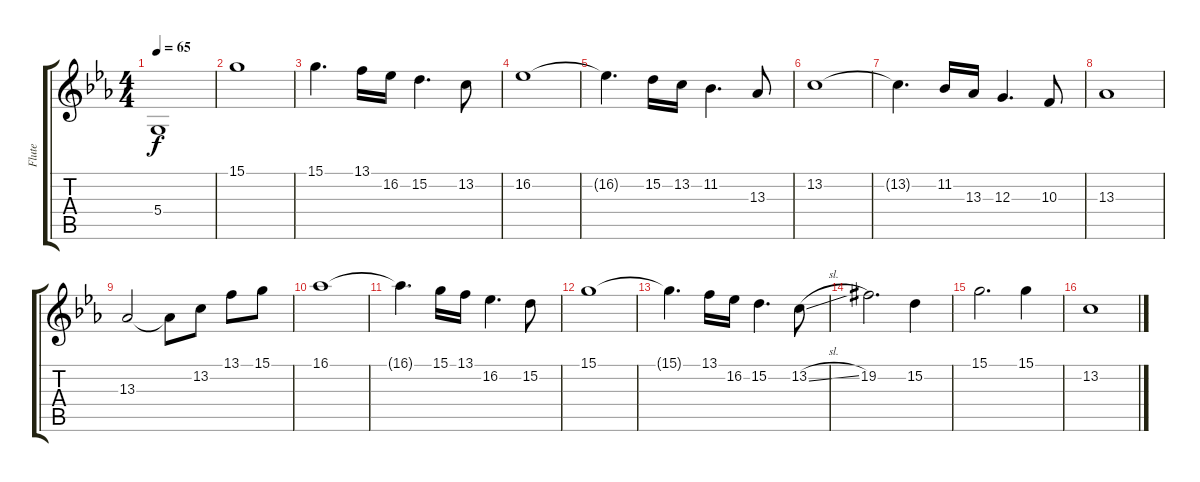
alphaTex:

\track ("Flute" "Flute") {instrument flute}
\staff {score tabs}
\tuning (E4 B3 G3 D3 A2 E2) {hide}
\ts (4 4)
\tempo 65
\clef g2
\ks cminor
5.4.1{dy f} |
15.1.1 |
15.1.4{d} 13.1.16 16.2.16 15.2.4{d} 13.2.8 |
16.2.1 |
16.2{t}.4{d} 15.2.16 13.2.16 11.2.4{d} 13.3.8 |
13.2.1 |
13.2{t}.4{d} 11.2.16 13.3.16 12.3.4{d} 10.3.8 |
13.3.1 |
13.3.2 13.3{t}.8 13.2.8 13.1.8 15.1.8 |
16.1.1 |
16.1{t}.4{d} 15.1.16 13.1.16 16.2.4{d} 15.2.8 |
15.1.1 |
15.1{t}.4{d} 13.1.16 16.2.16 15.2.4{d} 13.2{sl}.8 |
19.2{acc #}.2{d} 15.2.4 |
15.1.2{d} 15.1.4 |
13.2.1
